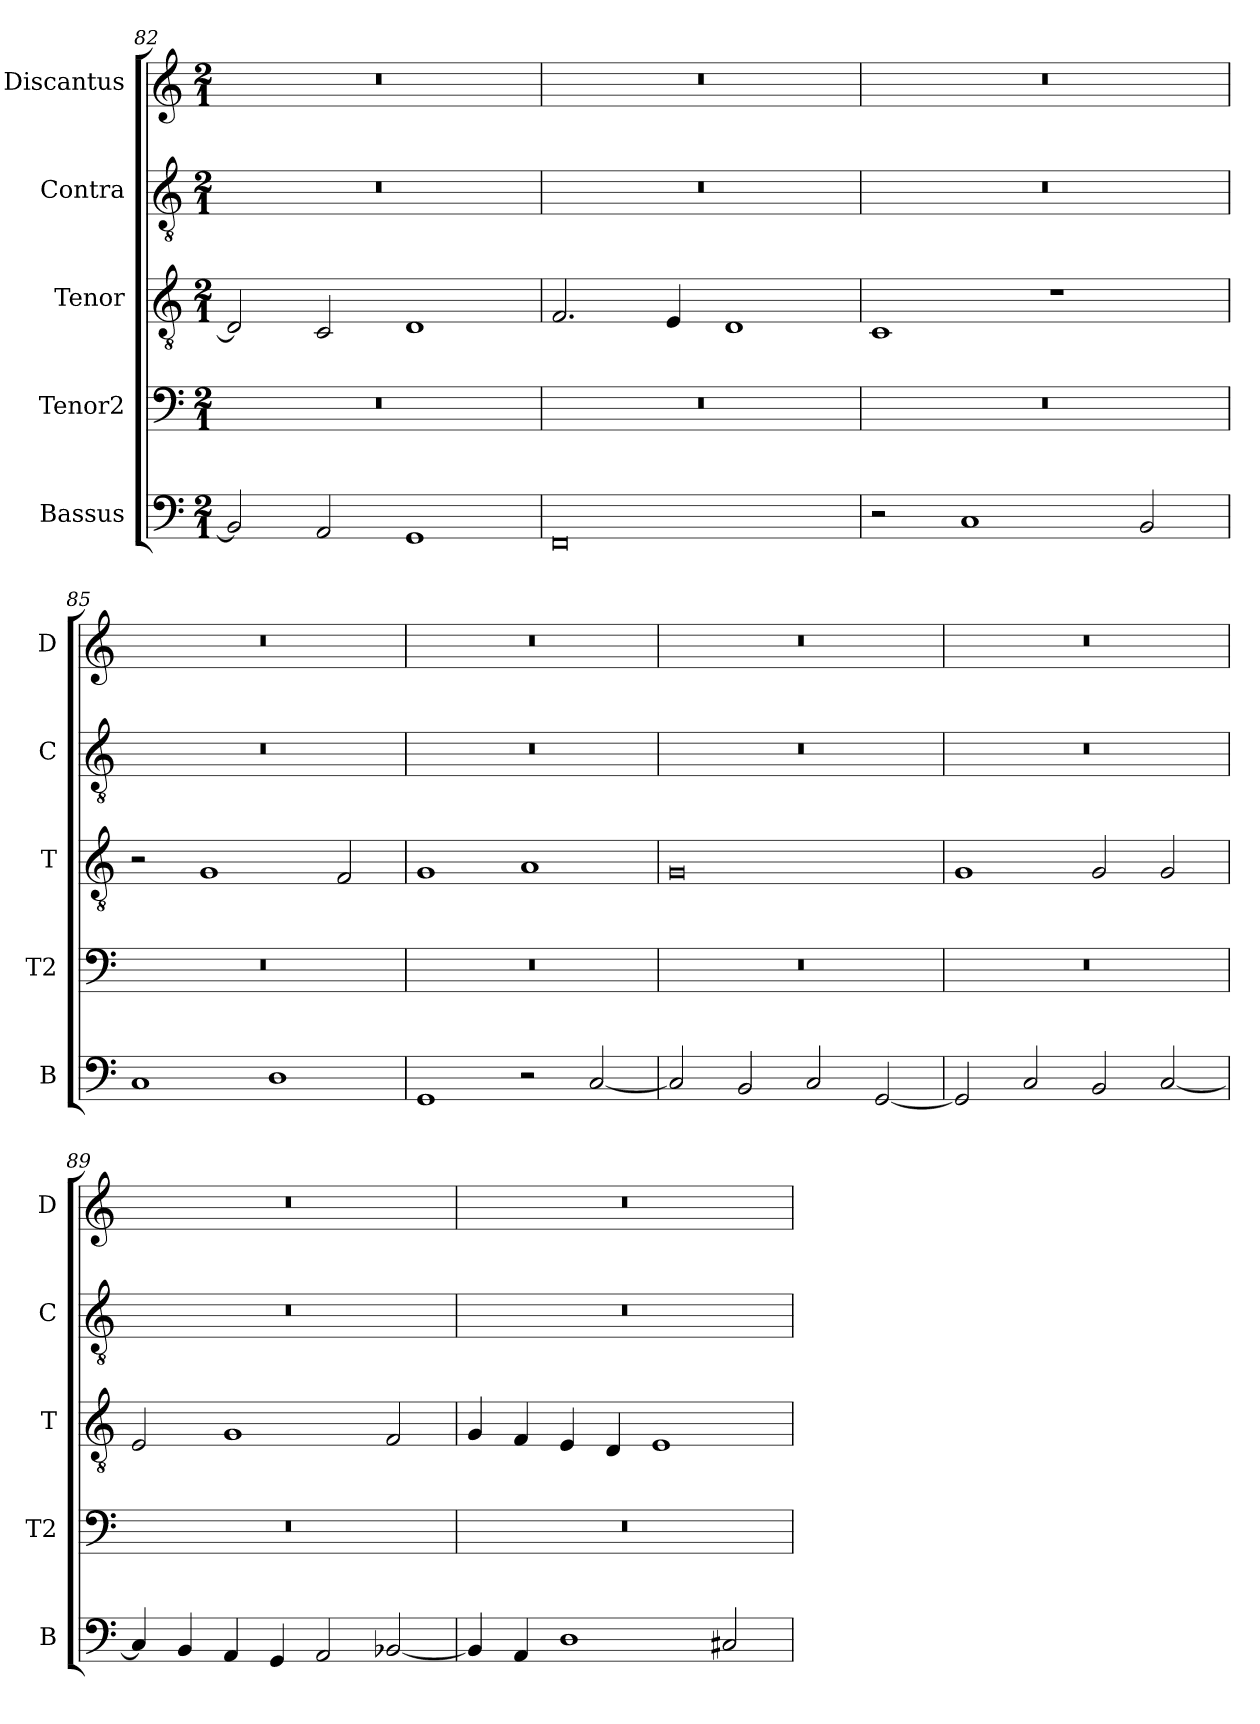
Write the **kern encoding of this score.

**kern	**kern	**kern	**kern	**kern
*part5	*part4	*part3	*part2	*part1
*staff5	*staff4	*staff3	*staff2	*staff1
*I"Bassus	*I"Tenor2	*I"Tenor	*I"Contra	*I"Discantus
*I'B	*I'T2	*I'T	*I'C	*I'D
*clefF4	*clefF4	*clefGv2	*clefGv2	*clefG2
*k[]	*k[]	*k[]	*k[]	*k[]
*M2/1	*M2/1	*M2/1	*M2/1	*M2/1
=82	=82	=82	=82	=82
2BB-/]	0r	2D/]	0r	0r
2AA/	.	2C/	.	.
1GG	.	1D	.	.
=83	=83	=83	=83	=83
0FF	0r	2.F/	0r	0r
.	.	4E/	.	.
.	.	1D	.	.
=84	=84	=84	=84	=84
2r	0r	1C	0r	0r
1C	.	.	.	.
.	.	1r	.	.
2BB/	.	.	.	.
=85	=85	=85	=85	=85
1C	0r	2r	0r	0r
.	.	1G	.	.
1D	.	.	.	.
.	.	2F/	.	.
=86	=86	=86	=86	=86
1GG	0r	1G	0r	0r
2r	.	1A	.	.
[2C/	.	.	.	.
=87	=87	=87	=87	=87
2C/]	0r	0G	0r	0r
2BB/	.	.	.	.
2C/	.	.	.	.
[2GG/	.	.	.	.
=88	=88	=88	=88	=88
2GG/]	0r	1G	0r	0r
2C/	.	.	.	.
2BB/	.	2G/	.	.
[2C/	.	2G/	.	.
=89	=89	=89	=89	=89
4C/]	0r	2E/	0r	0r
4BB/	.	.	.	.
4AA/	.	1G	.	.
4GG/	.	.	.	.
2AA/	.	.	.	.
[2BB-X/	.	2F/	.	.
=90	=90	=90	=90	=90
4BB-/]	0r	4G/	0r	0r
4AA/	.	4F/	.	.
1D	.	4E/	.	.
.	.	4D/	.	.
.	.	1E	.	.
2C#X/	.	.	.	.
=	=	=	=	=
*-	*-	*-	*-	*-
